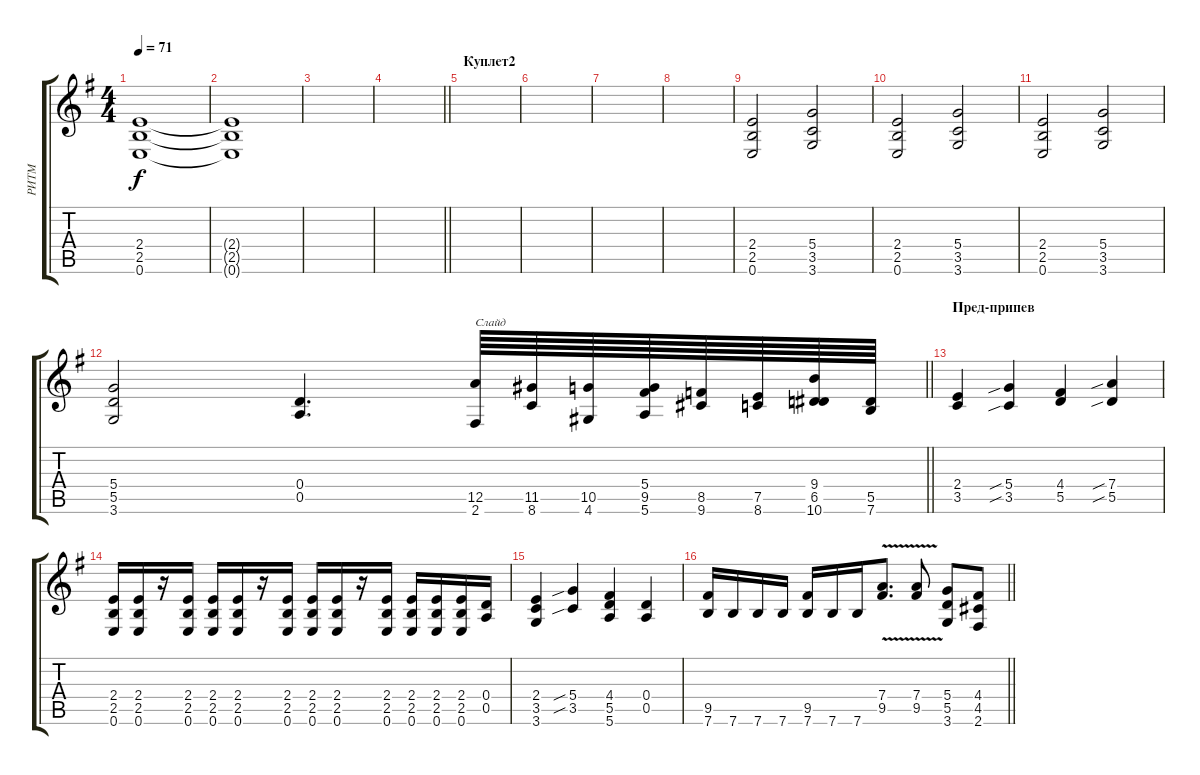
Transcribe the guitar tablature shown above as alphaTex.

\track ("РИТМ" "РИТМ") {instrument distortionguitar}
\staff {score tabs}
\tuning (E4 B3 G3 D3 A2 E2) {hide}
\ts (4 4)
\tempo 71
\clef g2
\ks eminor
(2.4 2.5 0.6).1{dy f volume 7} |
(2.4{t} 2.5{t} 0.6{t}).1 |
|
\barLineRight lightlight
|
\section ("" "Куплет2")
|
|
|
|
(2.4 2.5 0.6).2 (5.4 3.5 3.6).2 |
(2.4 2.5 0.6).2 (5.4 3.5 3.6).2 |
(2.4 2.5 0.6).2 (5.4 3.5 3.6).2 |
\barLineRight lightlight
(5.4 5.5 3.6).2 (0.4 0.5).4{d} (12.5 2.6).64{txt "Слайд"} (11.5 8.6).64 (10.5 4.6).64 (5.4 9.5 5.6).64 (8.5 9.6).64 (7.5 8.6).64 (9.4 6.5 10.6).64 (5.5 7.6).64 |
\section ("" "Пред-припев")
(2.4 3.5).4 (5.4{sib} 3.5{sib}).4 (4.4 5.5).4 (7.4{sib} 5.5{sib}).4 |
(2.4 2.5 0.6).16 (2.4 2.5 0.6).16 r.16 (2.4 2.5 0.6).16 (2.4 2.5 0.6).16 (2.4 2.5 0.6).16 r.16 (2.4 2.5 0.6).16 (2.4 2.5 0.6).16 (2.4 2.5 0.6).16 r.16 (2.4 2.5 0.6).16 (2.4 2.5 0.6).16 (2.4 2.5 0.6).16 (2.4 2.5 0.6).16 (0.4 0.5).16 |
(2.4 3.5 3.6).4 (5.4{sib} 3.5{sib}).4 (4.4 5.5 5.6).4 (0.4 0.5).4 |
\barLineRight lightlight
(9.5 7.6).16 7.6.16 7.6.16 7.6.16 (9.5 7.6).16 7.6.16 7.6.16 (7.4{v} 9.5).8{d} (7.4{v} 9.5).8 (5.4 5.5 3.6).8 (4.4 4.5 2.6).8
